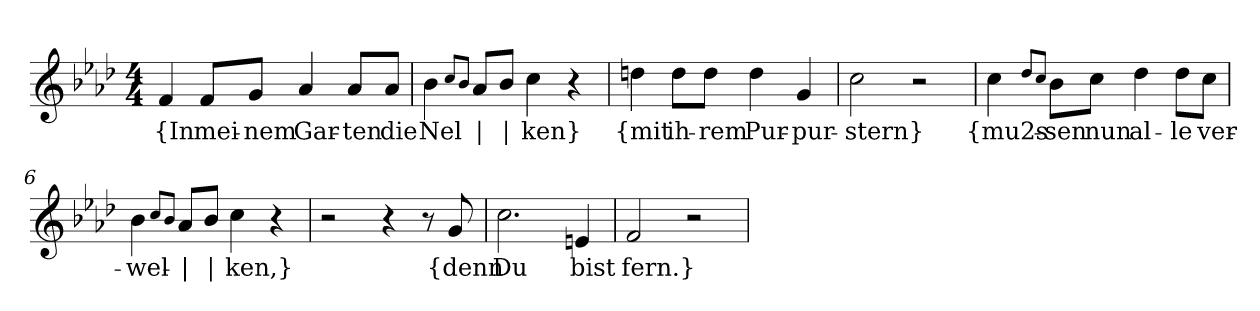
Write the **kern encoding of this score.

**kern	**text
*part1	*part1
*staff1	*staff1
*clefG2	*
*k[b-e-a-d-]	*
*M4/4	*
=1	=1
!	!LO:LY:b
4f/	{In
!	!LO:LY:b
8f/L	mei-
!	!LO:LY:b
8g/J	-nem
!	!LO:LY:b
4a-/	Gar-
!	!LO:LY:b
8a-/L	-ten
!	!LO:LY:b
8a-/J	die
=2	=2
!	!LO:LY:b
4b-\	Nel
8qcc/L	.
8qb-/J	.
!	!LO:LY:b
8a-/L	|
!	!LO:LY:b
8b-/J	|
!	!LO:LY:b
4cc\	-ken}
4r	.
=3	=3
!	!LO:LY:b
4ddn\	{mit
!	!LO:LY:b
8dd\L	ih-
!	!LO:LY:b
8dd\J	-rem
!	!LO:LY:b
4dd\	Pur-
!	!LO:LY:b
4g/	-pur-
=4	=4
!	!LO:LY:b
2cc\	-stern}
2r	.
!!LO:LB:g=z
=5	=5
!	!LO:LY:b
4cc\	{mu2s-
8qdd-/L	.
8qcc/J	.
!	!LO:LY:b
8b-\L	-sen
!	!LO:LY:b
8cc\J	nun
!	!LO:LY:b
4dd-\	al-
!	!LO:LY:b
8dd-\L	-le
!	!LO:LY:b
8cc\J	ver-
=6	=6
!	!LO:LY:b
4b-\	-wel-
8qcc/L	.
8qb-/J	.
!	!LO:LY:b
8a-/L	|
!	!LO:LY:b
8b-/J	|
!	!LO:LY:b
4cc\	-ken,}
4r	.
=7	=7
2r	.
4r	.
8r	.
!	!LO:LY:b
8g/	{denn
=8	=8
!	!LO:LY:b
2.cc\	Du
!	!LO:LY:b
4en/	bist
=9	=9
!	!LO:LY:b
2f/	fern.}
2r	.
=	=
*-	*-
